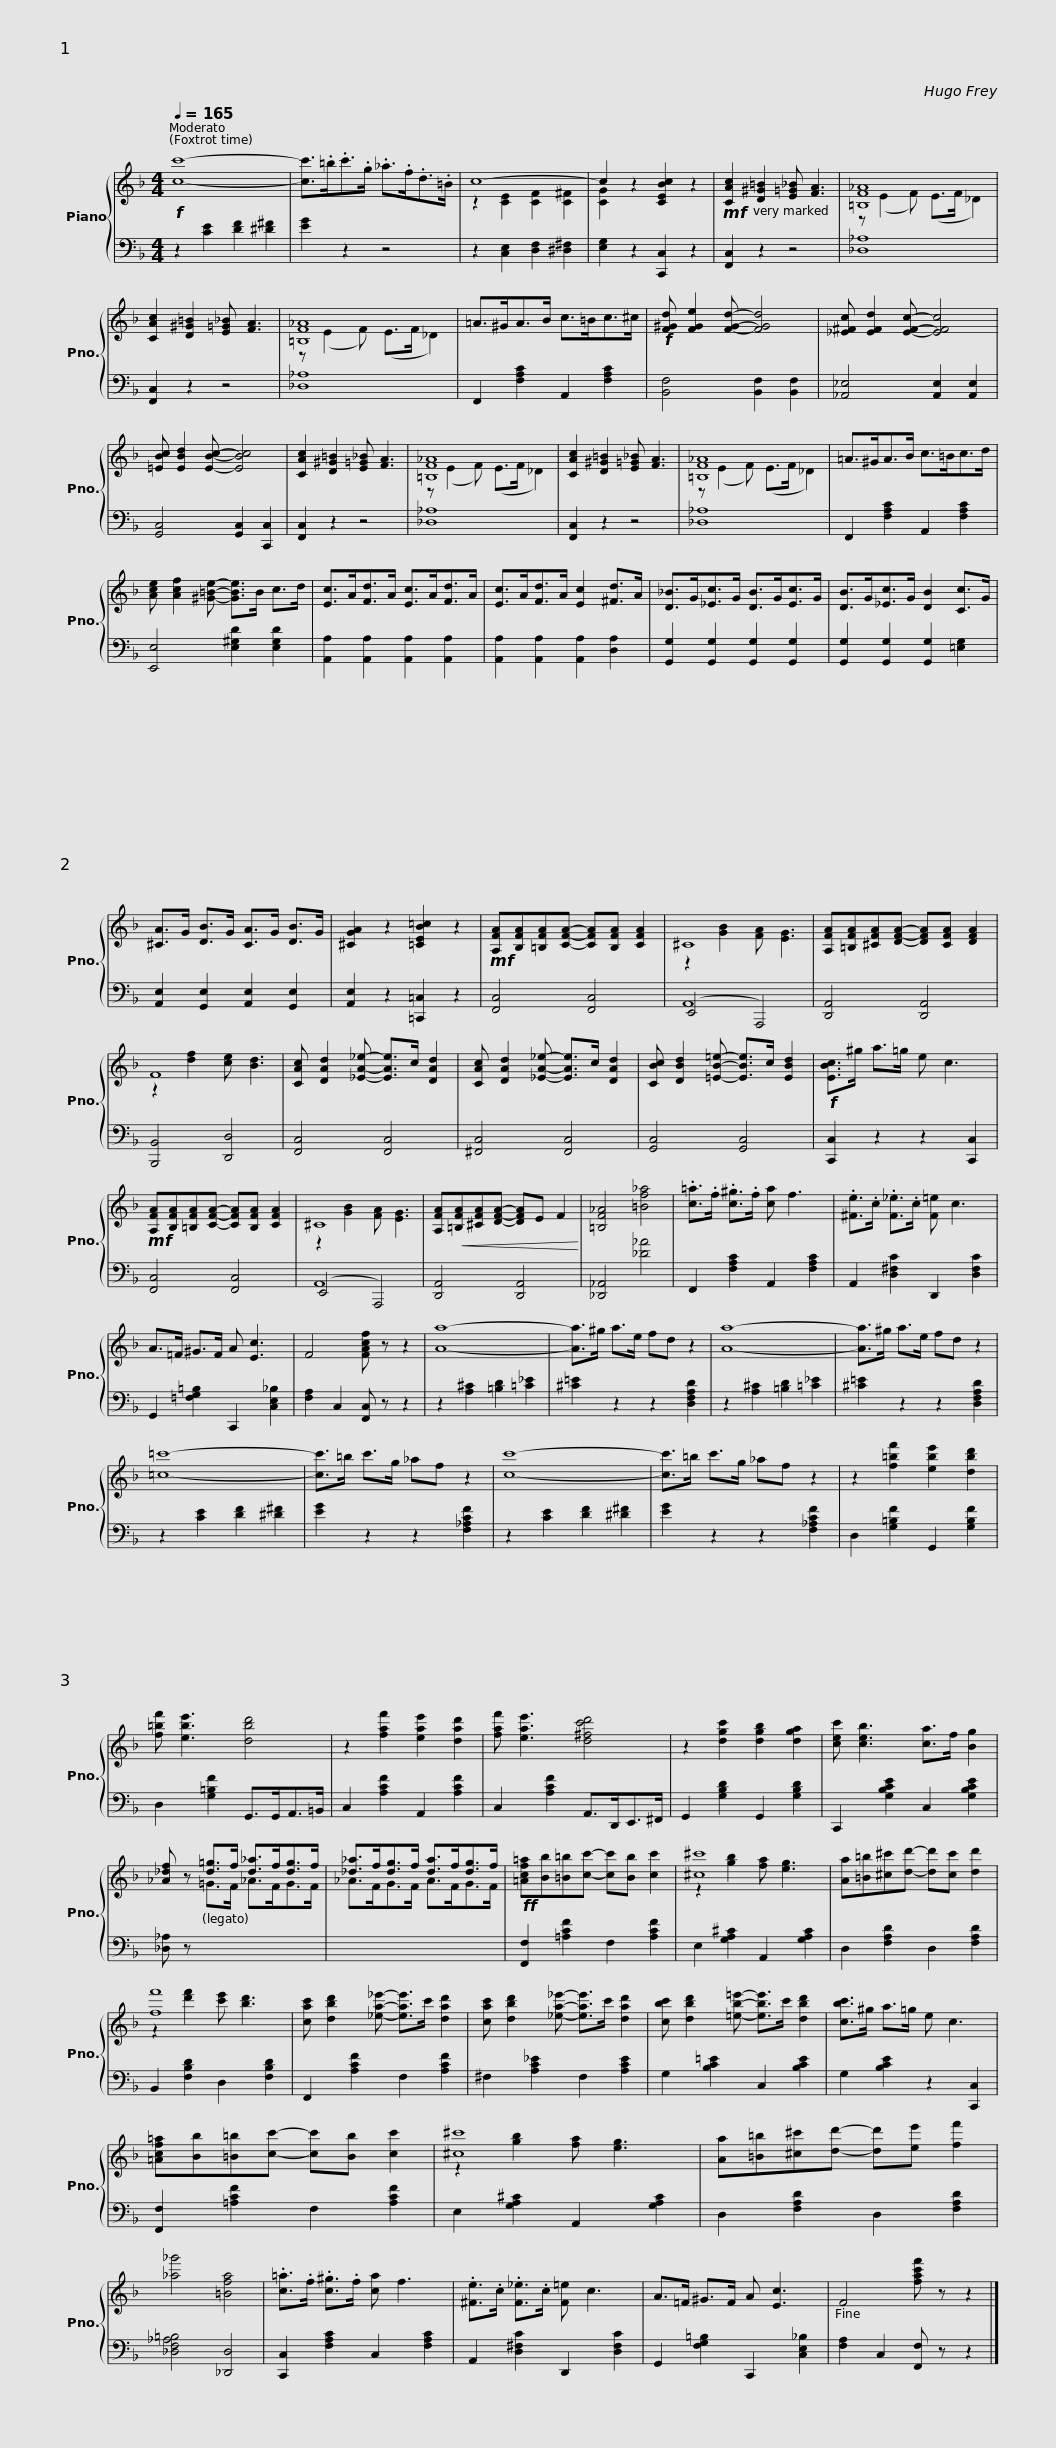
X:1
%%score { ( 1 3 ) | ( 2 4 ) }
L:1/8
Q:1/4=165
M:4/4
I:linebreak $
K:F
V:1 treble
V:3 treble
V:2 bass
V:4 bass
V:1
!f! [cc']8- | [cc']>.=b.c'>.g ._a>.f.d>.=B | c8- | c2 z2 [CEBc]2 z2 |$!mf! [CAc]2 [D^G=B]2 [E=G_B] [FA]3 | %5
 [=B,F_A]8 | [CAc]2 [D^G=B]2 [E=G_B] [FA]3 | [=B,F_A]8 |$ =A>^GA>B c>=Bc>^c |!f! [F^Gd] [FGe]2 [FGd]- [FGd]4 | %10
 [_E^Fc] [EFd]2 [EFc]- [EFc]4 | [=EBc] [EBd]2 [EBc]- [EBc]4 |$ [CAc]2 [D^G=B]2 [E=G_B] [FA]3 | [=B,F_A]8 | [CAc]2 [D^G=B]2 [E=G_B] [FA]3 | %15
 [=B,F_A]8 |$ =A>^GA>B c>=Bc>d | [Ace] [Acf]2 [^G=Be]- [GBe]>B c>d | [Ec]>A[Fd]>A [Ec]>A[Fd]>A | [Ec]>A[Fd]>A [Ec]2 [^Fd]>A |$ %20
 [D_B]>G[_Ec]>G [DB]>G[Ec]>G | [DB]>G[_Ec]>G [DB]2 [Cc]>G | [^CA]>G [DB]>G [CA]>G [DB]>G | [^CGA]2 z2 [=CEB=c]2 z2 |$!mf! [A,FA][B,FA][=B,FA][CFA]- [CFA][B,FA] [CFA]2 | %25
 ^C8 | [A,FA][=B,FA][^CFA][DFA]- [DFA][CFA] [DFA]2 |$ F8 | [CAc] [DAd]2 [_EA_e]- [EAe]>c [DAd]2 | [CAc] [DAd]2 [_EA_e]- [EAe]>c [DAd]2 | %30
 [CBc] [DBd]2 [=EB=e]- [EBe]>c [EBd]2 |$!f! [EBc]>^g a>=g e c3 |!mf! [A,FA][B,FA][=B,FA][CFA]- [CFA][B,FA] [CFA]2 | ^C8 | [A,FA]!<(![=B,FA][^CFA][DFA]- [DFA]E F2!<)! | %35
 [=B,F_A]4 [=Bf_a]4 |$ .[c=a]>.f .[c^g]>.f [ca] f3 | .[^Fe]>.c .[F_e]>.c [F=e] c3 | A>=F ^G>F A [Ec]3 | F4 [FAcf] z z2 |$ %40
 [Aa]8- | [Aa]>^g a>e fd z2 | [Aa]8- | [Aa]>^g a>e fd z2 | [=c=c']8- |$ %45
 [cc']>=b c'>g _af z2 | [cc']8- | [cc']>=b c'>g _af z2 | z2 [f=bf']2 [ebe']2 [dbd']2 | [f=bf'] [ebe']3 [dbd']4 |$ %50
 z2 [faf']2 [eae']2 [dad']2 | [faf'] [eae']3 [d^fc'd']4 | z2 [dgc']2 [dgb]2 [dga]2 |$ [cec'] [ceb]3 [ca]>f [Bg]2 | [_A_df] z [d=g]>f [d_a]>f[dg]>f | %55
 [_d_a]>f[dg]>f [da]>f[dg]>f |!ff! [=Acf=a][Bb][=B=b][cc']- [cc'][Bb] [cc']2 |$ [^c^c']8 | [Aa][=B=b][^c^c'][dd']- [dd'][cc'] [dd']2 | [ff']8 | %60
 [cac'] [dbd']2 [_ea_e']- [eae']>c' [dad']2 | [cac'] [dbd']2 [_ea_e']- [eae']>c' [dad']2 |$ [cbc'] [dbd']2 [=eb=e']- [ebe']>c' [dbd']2 | [cbc']>^g a>=g e c3 | [=Acf=a][Bb][=B=b][cc']- [cc'][Bb] [cc']2 | %65
 [^c^c']8 |$ [Aa][=B=b][^c^c'][dd']- [dd'][ee'] [ff']2 | [_a_g']4 [=Bfa]4 | .[c=a]>.f .[c^g]>.f [ca] f3 |$ .[^Fe]>.c .[F_e]>.c [F=e] c3 | %70
 A>=F ^G>F A [Ec]3 | F4 [fac'f'] z z2 |] %72
V:2
 z2 [CE]2 [DF]2 [^D^F]2 | [EG]2 z2 z4 | z2 [C,E,]2 [D,F,]2 [^D,^F,]2 | [E,G,]2 z2 [C,,C,]2 z2 |$ [F,,C,]2 z2 z4 | %5
 [_D,_A,]8 | [F,,C,]2 z2 z4 | [_D,_A,]8 |$ F,,2 [F,A,C]2 A,,2 [F,A,C]2 | [B,,F,]4 [B,,F,]2 [B,,F,]2 | %10
 [_A,,_E,]4 [A,,E,]2 [A,,E,]2 | [G,,C,]4 [G,,C,]2 [C,,C,]2 |$ [F,,C,]2 z2 z4 | [_D,_A,]8 | [F,,C,]2 z2 z4 | %15
 [_D,_A,]8 |$ F,,2 [F,A,C]2 A,,2 [F,A,C]2 | [E,,E,]4 [E,^G,D]2 [E,G,D]2 | [A,,A,]2 [A,,A,]2 [A,,A,]2 [A,,A,]2 | [A,,A,]2 [A,,A,]2 [A,,A,]2 [D,A,]2 |$ %20
 [G,,G,]2 [G,,G,]2 [G,,G,]2 [G,,G,]2 | [G,,G,]2 [G,,G,]2 [G,,G,]2 [=E,G,]2 | [A,,E,]2 [G,,E,]2 [A,,E,]2 [G,,E,]2 | [A,,E,]2 z2 [=C,,=C,]2 z2 |$ [F,,C,]4 [F,,C,]4 | %25
 (E,,4 A,,,4) | [D,,A,,]4 [D,,A,,]4 |$ [B,,,B,,]4 [D,,D,]4 | [F,,C,]4 [F,,C,]4 | [^F,,C,]4 [F,,C,]4 | %30
 [G,,C,]4 [G,,C,]4 |$ [C,,C,]2 z2 z2 [C,,C,]2 | [F,,C,]4 [F,,C,]4 | (E,,4 A,,,4) | [D,,A,,]4 [D,,A,,]4 | %35
 [_D,,_A,,]4 [_D_A]4 |$ F,,2 [F,A,C]2 A,,2 [F,A,C]2 | A,,2 [D,^F,C]2 D,,2 [D,F,C]2 | G,,2 [=F,G,=B,]2 C,,2 [C,E,_B,]2 | [F,A,]2 C,2 [F,,C,] z z2 |$ %40
 z2 [A,^C]2 [=B,D]2 [=C_E]2 | [^C=E]2 z2 z2 [D,F,A,D]2 | z2 [A,^C]2 [=B,D]2 [=C_E]2 | [^C=E]2 z2 z2 [D,F,A,D]2 | z2 [CE]2 [DF]2 [^D^F]2 |$ %45
 [EG]2 z2 z2 [F,_A,CF]2 | z2 [CE]2 [DF]2 [^D^F]2 | [EG]2 z2 z2 [F,_A,CF]2 | D,2 [G,=B,F]2 G,,2 [G,B,F]2 | D,2 [G,=B,F]2 G,,>G,,A,,>=B,, |$ %50
 C,2 [A,CF]2 A,,2 [A,CF]2 | C,2 [A,CF]2 A,,>D,,E,,>^F,, | G,,2 [G,B,D]2 G,,2 [G,B,D]2 |$ C,,2 [G,B,CE]2 C,2 [G,B,CE]2 | [_D,_A,] z x2 x4 | %55
 x8 | [F,,F,]2 [=A,CF]2 F,2 [A,CF]2 |$ E,2 [G,A,^C]2 A,,2 [G,A,C]2 | D,2 [F,A,D]2 D,2 [F,A,D]2 | B,,2 [F,B,D]2 D,2 [F,B,D]2 | %60
 F,,2 [A,CF]2 F,2 [A,CF]2 | ^F,2 [A,C_E]2 F,2 [A,CE]2 |$ G,2 [B,C=E]2 C,2 [B,CE]2 | G,2 [B,CE]2 z2 [C,,C,]2 | [F,,F,]2 [=A,CF]2 F,2 [A,CF]2 | %65
 E,2 [G,A,^C]2 A,,2 [G,A,C]2 |$ D,2 [F,A,D]2 D,2 [F,A,D]2 | [_D,F,_A,=B,]4 [_D,,D,]4 | [C,,C,]2 [F,A,C]2 C,2 [F,A,C]2 |$ A,,2 [D,^F,C]2 D,,2 [D,F,C]2 | %70
 G,,2 [F,G,=B,]2 C,,2 [C,E,_B,]2 | [F,A,]2 C,2 [F,,F,] z z2 |] %72
V:3
 x8 | x8 | z2 [CE]2 [CF]2 [C^F]2 | [CG]2 x6 |$ x8 | %5
 z (E2 F) (E>F _D2) | x8 | z (E2 F) (E>F _D2) |$ x8 | x8 | %10
 x8 | x8 |$ x8 | z (E2 F) (E>F _D2) | x8 | %15
 z (E2 F) (E>F _D2) |$ x8 | x8 | x8 | x8 |$ %20
 x8 | x8 | x8 | x8 |$ x8 | %25
 z2 [GB]2 [FA] [EG]3 | x8 |$ z2 [df]2 [ce] [Bd]3 | x8 | x8 | %30
 x8 |$ x8 | x8 | z2 [GB]2 [FA] [EG]3 | x8 | %35
 x8 |$ x8 | x8 | x8 | x8 |$ %40
 x8 | x8 | x8 | x8 | x8 |$ %45
 x8 | x8 | x8 | x8 | x8 |$ %50
 x8 | x8 | x8 |$ x8 | x2 =G>F _A>FG>F | %55
 _A>FG>F A>FG>F | x8 |$ z2 [gb]2 [fa] [eg]3 | x8 | z2 [d'f']2 [c'e'] [bd']3 | %60
 x8 | x8 |$ x8 | x8 | x8 | %65
 z2 [gb]2 [fa] [eg]3 |$ x8 | x8 | x8 |$ x8 | %70
 x8 | x8 |] %72
V:4
 x8 | x8 | x8 | x8 |$ x8 | %5
 x8 | x8 | x8 |$ x8 | x8 | %10
 x8 | x8 |$ x8 | x8 | x8 | %15
 x8 |$ x8 | x8 | x8 | x8 |$ %20
 x8 | x8 | x8 | x8 |$ x8 | %25
 A,,8 | x8 |$ x8 | x8 | x8 | %30
 x8 |$ x8 | x8 | A,,8 | x8 | %35
 x8 |$ x8 | x8 | x8 | x8 |$ %40
 x8 | x8 | x8 | x8 | x8 |$ %45
 x8 | x8 | x8 | x8 | x8 |$ %50
 x8 | x8 | x8 |$ x8 | x8 | %55
 x8 | x8 |$ x8 | x8 | x8 | %60
 x8 | x8 |$ x8 | x8 | x8 | %65
 x8 |$ x8 | x8 | x8 |$ x8 | %70
 x8 | x8 |] %72
